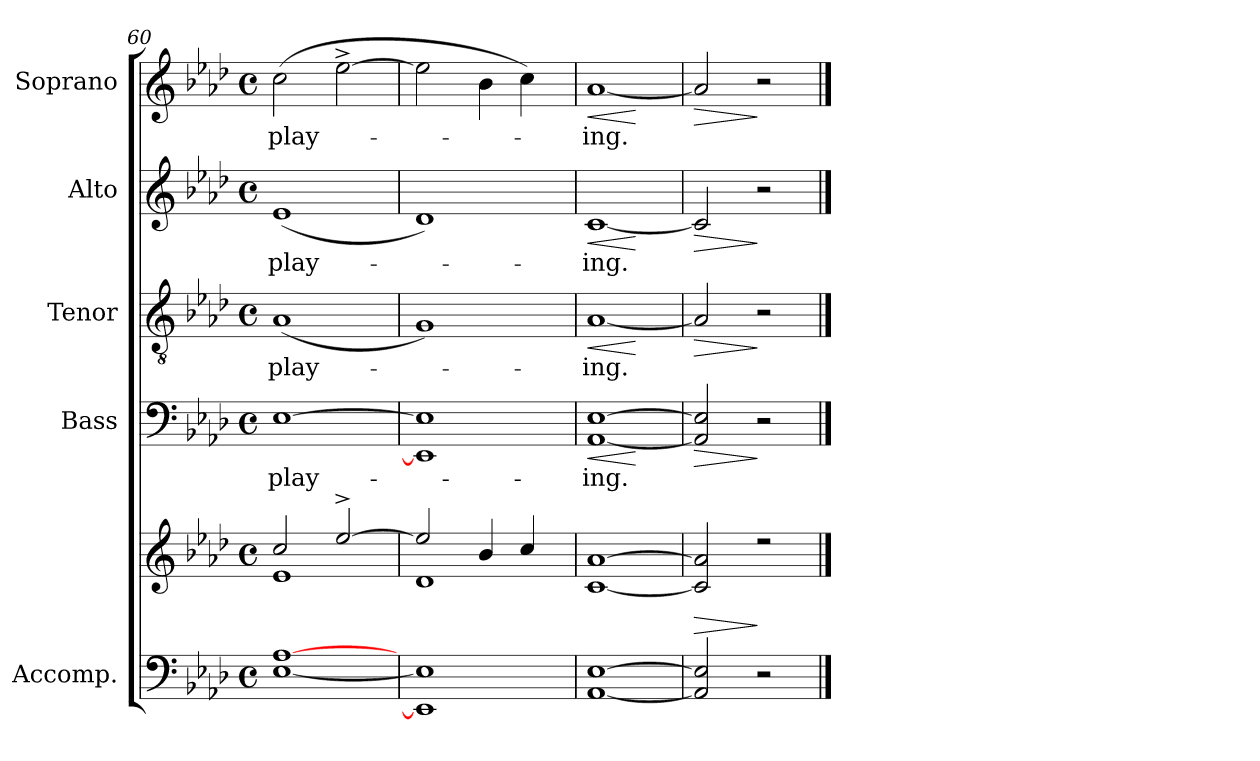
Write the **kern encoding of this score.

**kern	**kern	**dynam	**kern	**text	**dynam	**kern	**text	**dynam	**kern	**text	**dynam	**kern	**text	**dynam
*part5	*part5	*part5	*part4	*part4	*part4	*part3	*part3	*part3	*part2	*part2	*part2	*part1	*part1	*part1
*staff6	*staff5	*staff5/6	*staff4	*staff4	*staff4	*staff3	*staff3	*staff3	*staff2	*staff2	*staff2	*staff1	*staff1	*staff1
*I"Accomp.	*	*	*I"Bass	*	*	*I"Tenor	*	*	*I"Alto	*	*	*I"Soprano	*	*
*	*	*	*I'B	*	*	*I'T	*	*	*I'A	*	*	*I'S	*	*
*clefF4	*clefG2	*	*clefF4	*	*	*clefGv2	*	*	*clefG2	*	*	*clefG2	*	*
*k[b-e-a-d-]	*k[b-e-a-d-]	*	*k[b-e-a-d-]	*	*	*k[b-e-a-d-]	*	*	*k[b-e-a-d-]	*	*	*k[b-e-a-d-]	*	*
*A-:	*A-:	*	*A-:	*	*	*A-:	*	*	*A-:	*	*	*A-:	*	*
*M4/4	*M4/4	*	*M4/4	*	*	*M4/4	*	*	*M4/4	*	*	*M4/4	*	*
*met(c)	*met(c)	*	*met(c)	*	*	*met(c)	*	*	*met(c)	*	*	*met(c)	*	*
=60	=60	=60	=60	=60	=60	=60	=60	=60	=60	=60	=60	=60	=60	=60
*	*^	*	*	*	*	*	*	*	*	*	*	*	*	*
!	!	!	!	!	!LO:LY:b	!	!	!LO:LY:b	!	!	!LO:LY:b	!	!	!LO:LY:b	!
[1E- [1A-	2cc/	1e-\	.	[1E-	play-	.	(<1A-	play-	.	(<1e-	play-	.	(>2cc	play-	.
.	[2ee-^/	.	.	.	.	.	.	.	.	.	.	.	[2ee-^	.	.
=61	=61	=61	=61	=61	=61	=61	=61	=61	=61	=61	=61	=61	=61	=61	=61
1EE-] 1E-]	2ee-/]	1d-\	.	1EE-] 1E-]	.	.	1G)	.	.	1d-)	.	.	2ee-]	.	.
.	4b-/	.	.	.	.	.	.	.	.	.	.	.	4b-	.	.
.	4cc/	.	.	.	.	.	.	.	.	.	.	.	4cc)	.	.
=62	=62	=62	=62	=62	=62	=62	=62	=62	=62	=62	=62	=62	=62	=62	=62
!	!	!	!LO:HP:b	!	!LO:LY:b	!LO:HP:b	!	!LO:LY:b	!LO:HP:b	!	!LO:LY:b	!LO:HP:b	!	!LO:LY:b	!LO:HP:b
[1AA- [1E-	[1c [1a-	1ryy	<	[1AA- [1E-	ing.	<	[1A-	ing.	<	[1c	ing.	<	[1a-	ing.	<
*	*v	*v	*	*	*	*	*	*	*	*	*	*	*	*	*
.	.	[	.	.	[	.	.	[	.	.	[	.	.	[
=63	=63	=63	=63	=63	=63	=63	=63	=63	=63	=63	=63	=63	=63	=63
!	!	!LO:HP:b	!	!	!LO:HP:b	!	!	!LO:HP:b	!	!	!LO:HP:b	!	!	!LO:HP:b
*	*^	*	*	*	*	*	*	*	*	*	*	*	*	*
2AA-] 2E-]	2c] 2a-]	1ryy	>	2AA-] 2E-]	.	>	2A-]	.	>	2c]	.	>	2a-]	.	>
2r	2r	.	]	2r	.	]	2r	.	]	2r	.	]	2r	.	]
*	*v	*v	*	*	*	*	*	*	*	*	*	*	*	*	*
==	==	==	==	==	==	==	==	==	==	==	==	==	==	==
*-	*-	*-	*-	*-	*-	*-	*-	*-	*-	*-	*-	*-	*-	*-
